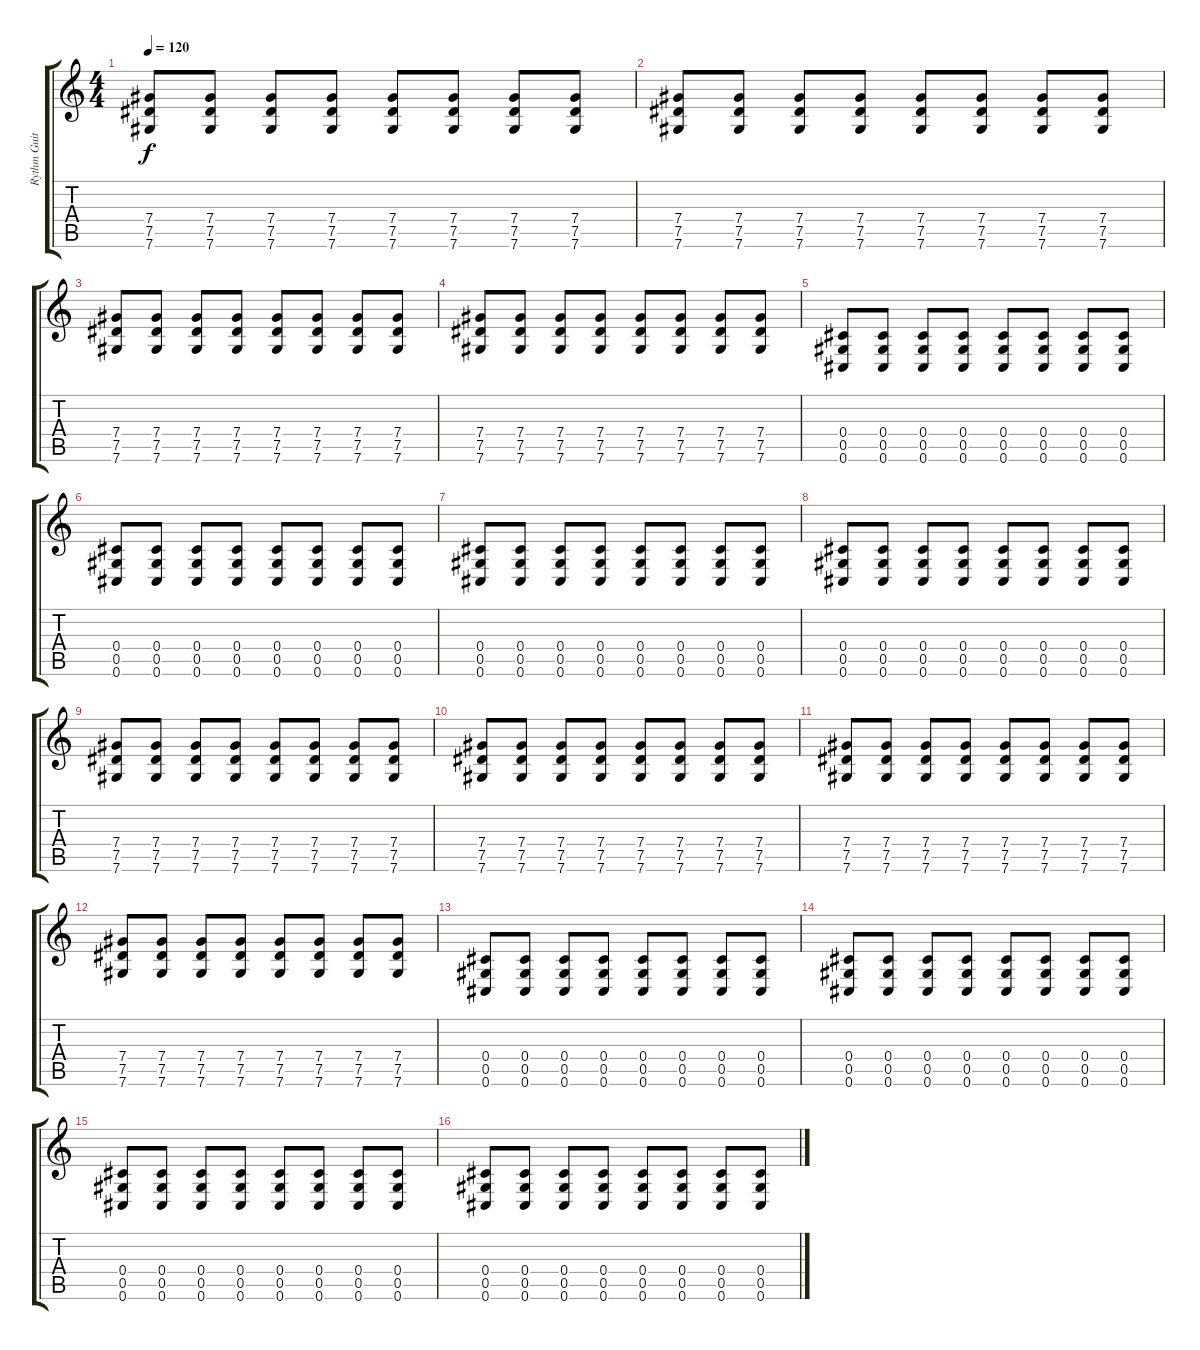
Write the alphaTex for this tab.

\track ("Rythm Guitar" "Rythm Guit") {instrument distortionguitar}
\staff {score tabs}
\tuning (Eb4 Bb3 Gb3 Db3 Ab2 Db2) {hide}
\ts (4 4)
\tempo 120
\clef g2
\ks c
(7.4 7.5 7.6).8{dy f} (7.4 7.5 7.6).8 (7.4 7.5 7.6).8 (7.4 7.5 7.6).8 (7.4 7.5 7.6).8 (7.4 7.5 7.6).8 (7.4 7.5 7.6).8 (7.4 7.5 7.6).8 |
(7.4 7.5 7.6).8 (7.4 7.5 7.6).8 (7.4 7.5 7.6).8 (7.4 7.5 7.6).8 (7.4 7.5 7.6).8 (7.4 7.5 7.6).8 (7.4 7.5 7.6).8 (7.4 7.5 7.6).8 |
(7.4 7.5 7.6).8 (7.4 7.5 7.6).8 (7.4 7.5 7.6).8 (7.4 7.5 7.6).8 (7.4 7.5 7.6).8 (7.4 7.5 7.6).8 (7.4 7.5 7.6).8 (7.4 7.5 7.6).8 |
(7.4 7.5 7.6).8 (7.4 7.5 7.6).8 (7.4 7.5 7.6).8 (7.4 7.5 7.6).8 (7.4 7.5 7.6).8 (7.4 7.5 7.6).8 (7.4 7.5 7.6).8 (7.4 7.5 7.6).8 |
(0.4 0.5 0.6).8 (0.4 0.5 0.6).8 (0.4 0.5 0.6).8 (0.4 0.5 0.6).8 (0.4 0.5 0.6).8 (0.4 0.5 0.6).8 (0.4 0.5 0.6).8 (0.4 0.5 0.6).8 |
(0.4 0.5 0.6).8 (0.4 0.5 0.6).8 (0.4 0.5 0.6).8 (0.4 0.5 0.6).8 (0.4 0.5 0.6).8 (0.4 0.5 0.6).8 (0.4 0.5 0.6).8 (0.4 0.5 0.6).8 |
(0.4 0.5 0.6).8 (0.4 0.5 0.6).8 (0.4 0.5 0.6).8 (0.4 0.5 0.6).8 (0.4 0.5 0.6).8 (0.4 0.5 0.6).8 (0.4 0.5 0.6).8 (0.4 0.5 0.6).8 |
(0.4 0.5 0.6).8 (0.4 0.5 0.6).8 (0.4 0.5 0.6).8 (0.4 0.5 0.6).8 (0.4 0.5 0.6).8 (0.4 0.5 0.6).8 (0.4 0.5 0.6).8 (0.4 0.5 0.6).8 |
(7.4 7.5 7.6).8 (7.4 7.5 7.6).8 (7.4 7.5 7.6).8 (7.4 7.5 7.6).8 (7.4 7.5 7.6).8 (7.4 7.5 7.6).8 (7.4 7.5 7.6).8 (7.4 7.5 7.6).8 |
(7.4 7.5 7.6).8 (7.4 7.5 7.6).8 (7.4 7.5 7.6).8 (7.4 7.5 7.6).8 (7.4 7.5 7.6).8 (7.4 7.5 7.6).8 (7.4 7.5 7.6).8 (7.4 7.5 7.6).8 |
(7.4 7.5 7.6).8 (7.4 7.5 7.6).8 (7.4 7.5 7.6).8 (7.4 7.5 7.6).8 (7.4 7.5 7.6).8 (7.4 7.5 7.6).8 (7.4 7.5 7.6).8 (7.4 7.5 7.6).8 |
(7.4 7.5 7.6).8 (7.4 7.5 7.6).8 (7.4 7.5 7.6).8 (7.4 7.5 7.6).8 (7.4 7.5 7.6).8 (7.4 7.5 7.6).8 (7.4 7.5 7.6).8 (7.4 7.5 7.6).8 |
(0.4 0.5 0.6).8 (0.4 0.5 0.6).8 (0.4 0.5 0.6).8 (0.4 0.5 0.6).8 (0.4 0.5 0.6).8 (0.4 0.5 0.6).8 (0.4 0.5 0.6).8 (0.4 0.5 0.6).8 |
(0.4 0.5 0.6).8 (0.4 0.5 0.6).8 (0.4 0.5 0.6).8 (0.4 0.5 0.6).8 (0.4 0.5 0.6).8 (0.4 0.5 0.6).8 (0.4 0.5 0.6).8 (0.4 0.5 0.6).8 |
(0.4 0.5 0.6).8 (0.4 0.5 0.6).8 (0.4 0.5 0.6).8 (0.4 0.5 0.6).8 (0.4 0.5 0.6).8 (0.4 0.5 0.6).8 (0.4 0.5 0.6).8 (0.4 0.5 0.6).8 |
(0.4 0.5 0.6).8 (0.4 0.5 0.6).8 (0.4 0.5 0.6).8 (0.4 0.5 0.6).8 (0.4 0.5 0.6).8 (0.4 0.5 0.6).8 (0.4 0.5 0.6).8 (0.4 0.5 0.6).8
